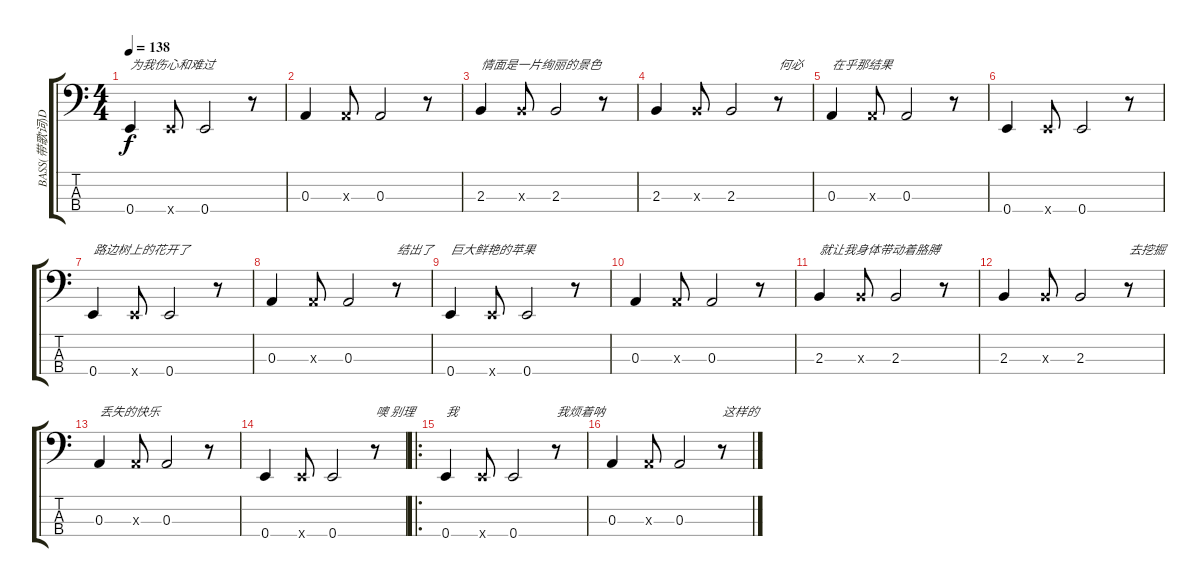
\track ("BASS(带歌词)DESIGN CEO" "BASS(带歌词)D") {instrument electricbassfinger}
\staff {score tabs}
\tuning (G2 D2 A1 E1) {hide}
\ts (4 4)
\tempo 138
\clef f4
\ks c
0.4.4{txt "为我伤心和难过" dy f} 0.4{x}.8 0.4.2 r.8 |
0.3.4 0.3{x}.8 0.3.2 r.8 |
2.3.4{txt "情面是一片绚丽的景色"} 2.3{x}.8 2.3.2 r.8 |
2.3.4 2.3{x}.8 2.3.2 r.8{txt "何必"} |
0.3.4{txt "在乎那结果"} 0.3{x}.8 0.3.2 r.8 |
0.4.4 0.4{x}.8 0.4.2 r.8 |
0.4.4{txt "路边树上的花开了      "} 0.4{x}.8 0.4.2 r.8 |
0.3.4 0.3{x}.8 0.3.2 r.8{txt "结出了"} |
0.4.4{txt "巨大鲜艳的苹果 "} 0.4{x}.8 0.4.2 r.8 |
0.3.4 0.3{x}.8 0.3.2 r.8 |
2.3.4{txt "就让我身体带动着胳膊      "} 2.3{x}.8 2.3.2 r.8 |
2.3.4 2.3{x}.8 2.3.2 r.8{txt "去挖掘"} |
0.3.4{txt "丢失的快乐"} 0.3{x}.8 0.3.2 r.8 |
0.4.4 0.4{x}.8 0.4.2 r.8{txt "噢 别理"} |
\ro
0.4.4{txt "我"} 0.4{x}.8 0.4.2 r.8{txt "我烦着呐"} |
0.3.4 0.3{x}.8 0.3.2 r.8{txt "这样的"}
